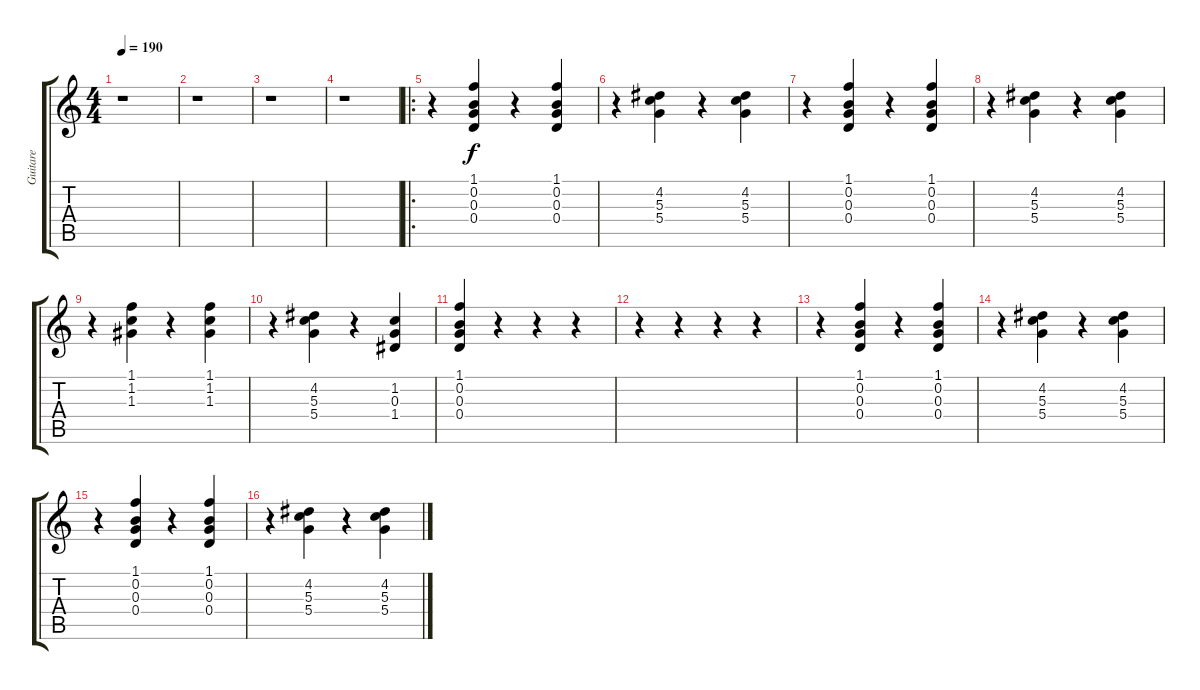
\track ("Guitare" "Guitare") {instrument acousticguitarsteel}
\staff {score tabs}
\tuning (E4 B3 G3 D3 A2 E2) {hide}
\ts (4 4)
\tempo 190
\clef g2
\ks c
r.1{dy f instrument acousticguitarsteel} |
r.1 |
r.1 |
r.1 |
\ro
r.4 (1.1 0.2 0.3 0.4).4 r.4 (1.1 0.2 0.3 0.4).4 |
r.4 (4.2 5.3 5.4).4 r.4 (4.2 5.3 5.4).4 |
r.4 (1.1 0.2 0.3 0.4).4 r.4 (1.1 0.2 0.3 0.4).4 |
r.4 (4.2 5.3 5.4).4 r.4 (4.2 5.3 5.4).4 |
r.4 (1.1 1.2 1.3).4 r.4 (1.1 1.2 1.3).4 |
r.4 (4.2 5.3 5.4).4 r.4 (1.2 0.3 1.4).4 |
(1.1 0.2 0.3 0.4).4 r.4 r.4 r.4 |
r.4 r.4 r.4 r.4 |
r.4 (1.1 0.2 0.3 0.4).4 r.4 (1.1 0.2 0.3 0.4).4 |
r.4 (4.2 5.3 5.4).4 r.4 (4.2 5.3 5.4).4 |
r.4 (1.1 0.2 0.3 0.4).4 r.4 (1.1 0.2 0.3 0.4).4 |
r.4 (4.2 5.3 5.4).4 r.4 (4.2 5.3 5.4).4
